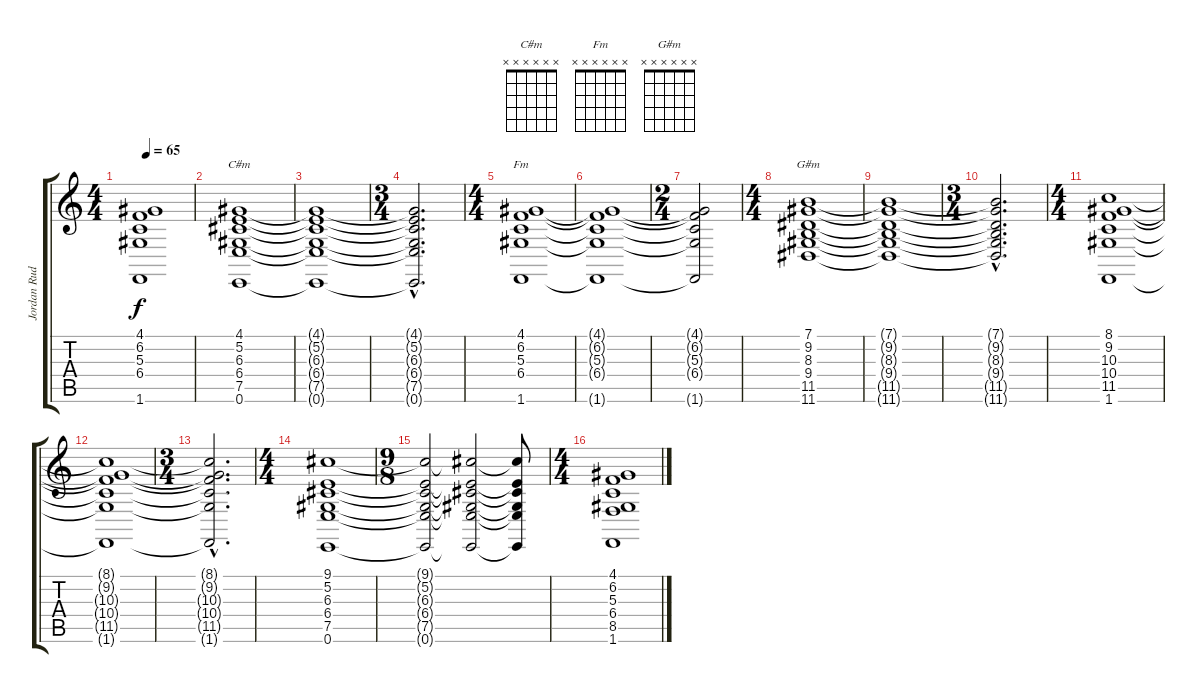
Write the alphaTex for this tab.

\track ("Jordan Rudess" "Jordan Rud") {instrument acousticgrandpiano}
\staff {score tabs}
\tuning (E4 B3 G3 D3 A2 E2) {hide}
\chord ("C#m" x x x x x x)
\chord ("Fm" x x x x x x)
\chord ("G#m" x x x x x x)
\ts (4 4)
\tempo 65
\clef g2
\ks c
(4.1{t} 6.2{t} 5.3{t} 6.4{t} 1.6{t}).1{dy f} |
(4.1 5.2 6.3 6.4 7.5 0.6).1{ch "C#m"} |
(4.1{t} 5.2{t} 6.3{t} 6.4{t} 7.5{t} 0.6{t}).1 |
\ts (3 4)
(4.1{hac t} 5.2{hac t} 6.3{hac t} 6.4{hac t} 7.5{hac t} 0.6{hac t}).2{d} |
\ts (4 4)
(4.1 6.2 5.3 6.4 1.6).1{ch "Fm"} |
(4.1{t} 6.2{t} 5.3{t} 6.4{t} 1.6{t}).1 |
\ts (2 4)
(4.1{t} 6.2{t} 5.3{t} 6.4{t} 1.6{t}).2 |
\ts (4 4)
(7.1 9.2 8.3 9.4 11.5 11.6).1{ch "G#m"} |
(7.1{t} 9.2{t} 8.3{t} 9.4{t} 11.5{t} 11.6{t}).1 |
\ts (3 4)
(7.1{hac t} 9.2{hac t} 8.3{hac t} 9.4{hac t} 11.5{hac t} 11.6{hac t}).2{d} |
\ts (4 4)
(8.1 9.2 10.3 10.4 11.5 1.6).1 |
(8.1{t} 9.2{t} 10.3{t} 10.4{t} 11.5{t} 1.6{t}).1 |
\ts (3 4)
(8.1{hac t} 9.2{hac t} 10.3{hac t} 10.4{hac t} 11.5{hac t} 1.6{hac t}).2{d} |
\ts (4 4)
(9.1 5.2 6.3 6.4 7.5 0.6).1 |
\ts (9 8)
(9.1{t} 5.2{t} 6.3{t} 6.4{t} 7.5{t} 0.6{t}).2 (9.1{t} 5.2{t} 6.3{t} 6.4{t} 7.5{t} 0.6{t}).2 (9.1{t} 5.2{t} 6.3{t} 6.4{t} 7.5{t} 0.6{t}).8 |
\ts (4 4)
(4.1 6.2 5.3 6.4 8.5 1.6).1
